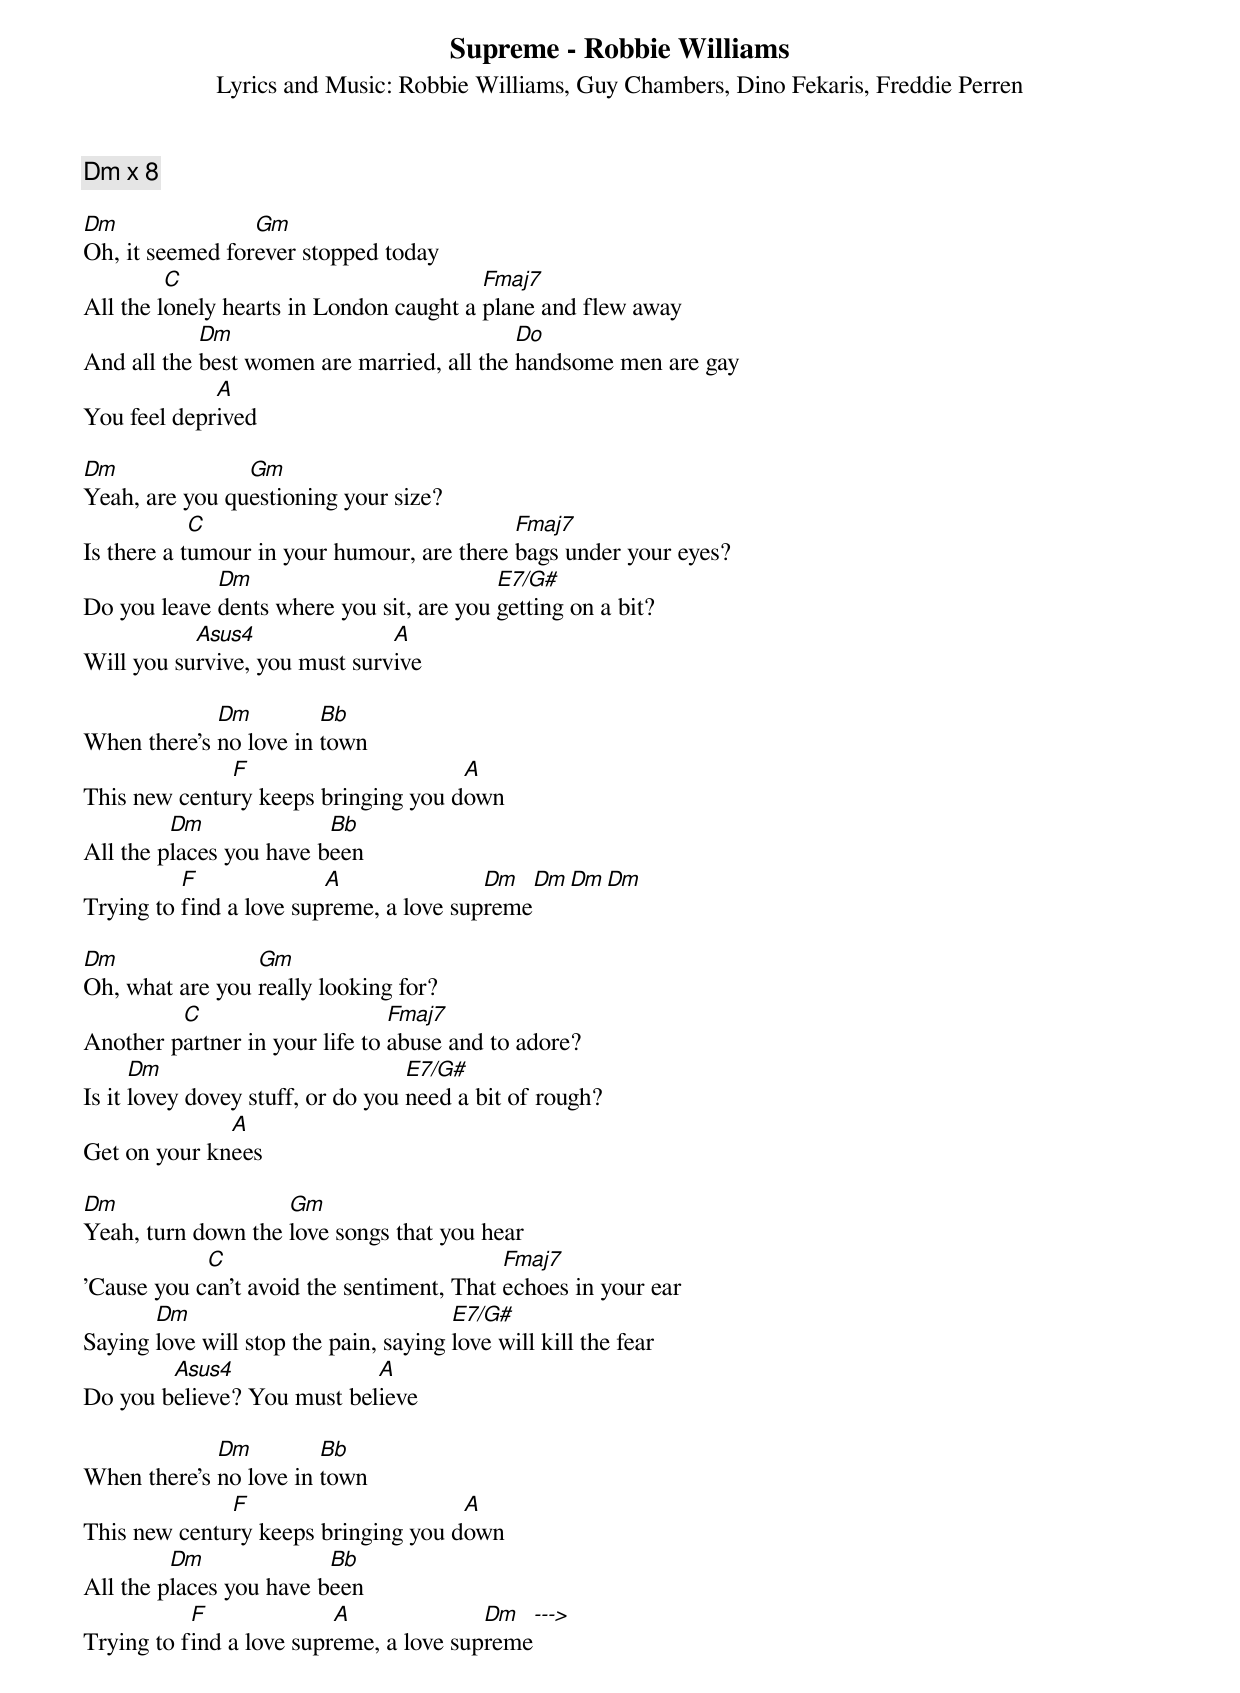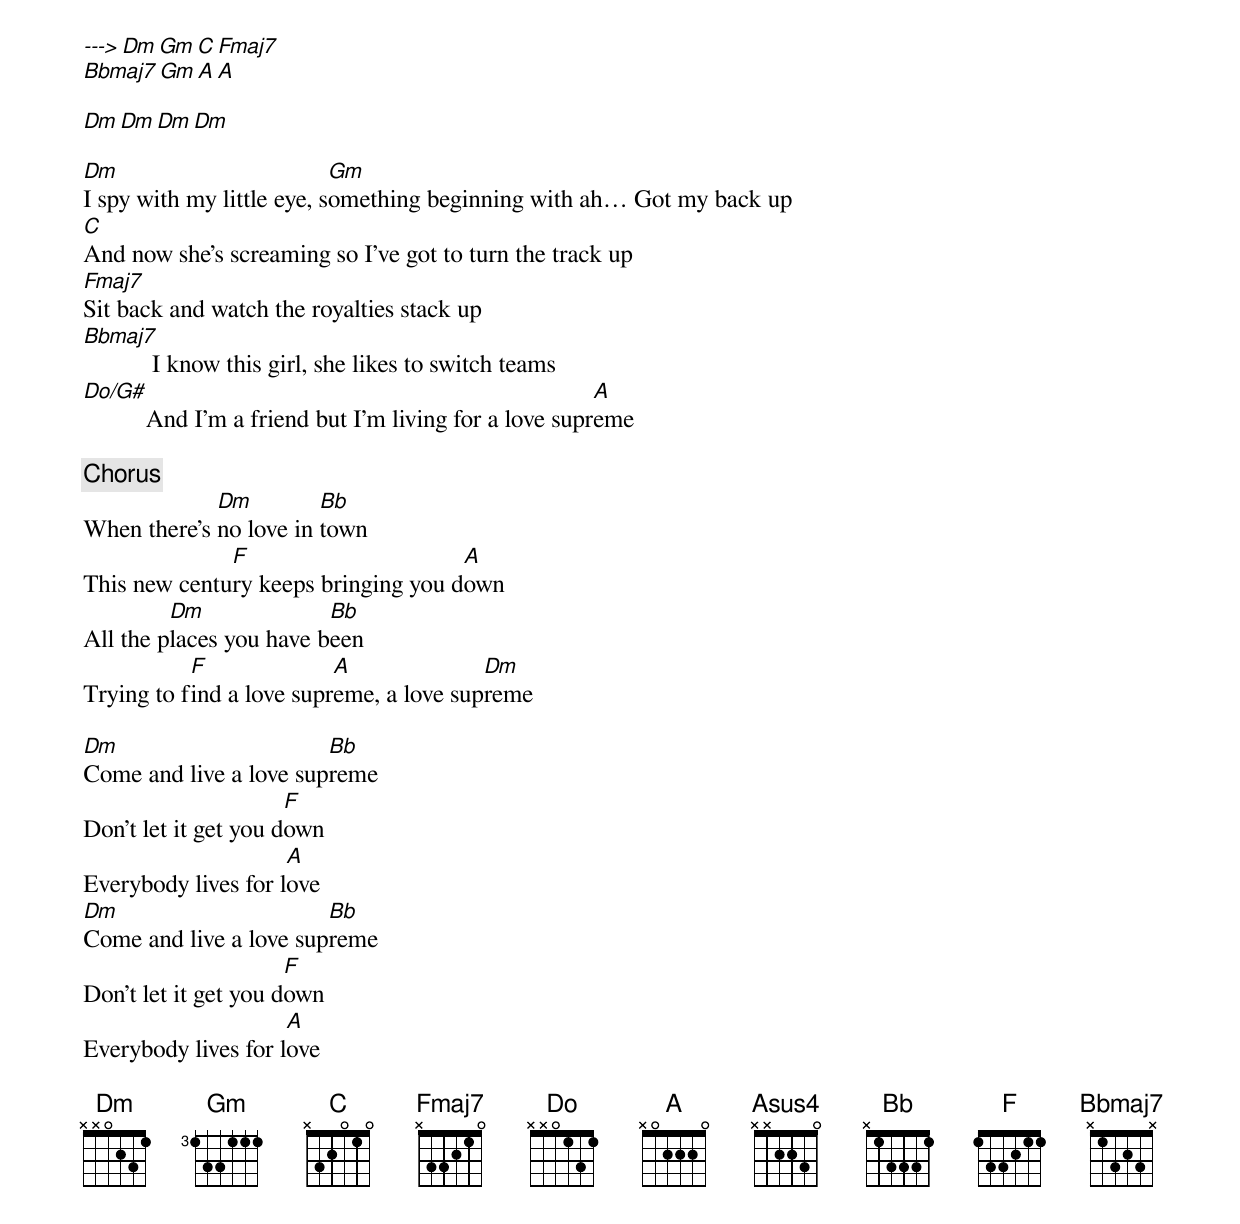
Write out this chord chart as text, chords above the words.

Supreme - Robbie Williams
Lyrics and Music: Robbie Williams, Guy Chambers, Dino Fekaris, Freddie Perren

Dm x 8

Dm               Gm
Oh, it seemed forever stopped today
         C                               Fmaj7
All the lonely hearts in London caught a plane and flew away
            Dm                              Do
And all the best women are married, all the handsome men are gay
             A
You feel deprived

Dm              Gm
Yeah, are you questioning your size?
            C                               Fmaj7
Is there a tumour in your humour, are there bags under your eyes?
             Dm                           E7/G#
Do you leave dents where you sit, are you getting on a bit?
           Asus4               A
Will you survive, you must survive

             Dm         Bb
When there's no love in town
              F                      A
This new century keeps bringing you down
         Dm              Bb
All the places you have been
          F              A               Dm   Dm     Dm     Dm
Trying to find a love supreme, a love supreme

Dm               Gm
Oh, what are you really looking for?
         C                      Fmaj7
Another partner in your life to abuse and to adore?
      Dm                           E7/G#
Is it lovey dovey stuff, or do you need a bit of rough?
              A
Get on your knees

Dm                  Gm
Yeah, turn down the love songs that you hear
            C                              Fmaj7
'Cause you can't avoid the sentiment, That echoes in your ear
       Dm                              E7/G#
Saying love will stop the pain, saying love will kill the fear
        Asus4               A
Do you believe? You must believe

             Dm         Bb
When there's no love in town
              F                      A
This new century keeps bringing you down
         Dm              Bb
All the places you have been
           F              A              Dm    --->
Trying to find a love supreme, a love supreme

{Synth Solo}
--->   Dm       Gm   C   Fmaj7
       Bbmaj7   Gm   A     A

{Rap Part}
Dm   Dm   Dm   Dm

Dm                         Gm
I spy with my little eye, something beginning with ah… Got my back up
C
And now she's screaming so I've got to turn the track up
Fmaj7
Sit back and watch the royalties stack up
Bbmaj7
           I know this girl, she likes to switch teams
Do/G#                                                    A
          And I'm a friend but I'm living for a love supreme

{Chorus}
             Dm         Bb
When there's no love in town
              F                      A
This new century keeps bringing you down
         Dm              Bb
All the places you have been
           F              A              Dm
Trying to find a love supreme, a love supreme

Dm                      Bb
Come and live a love supreme
                      F
Don't let it get you down
                     A
Everybody lives for love
Dm                      Bb
Come and live a love supreme
                      F
Don't let it get you down
                     A
Everybody lives for love

{Repeat until Fade Out}
